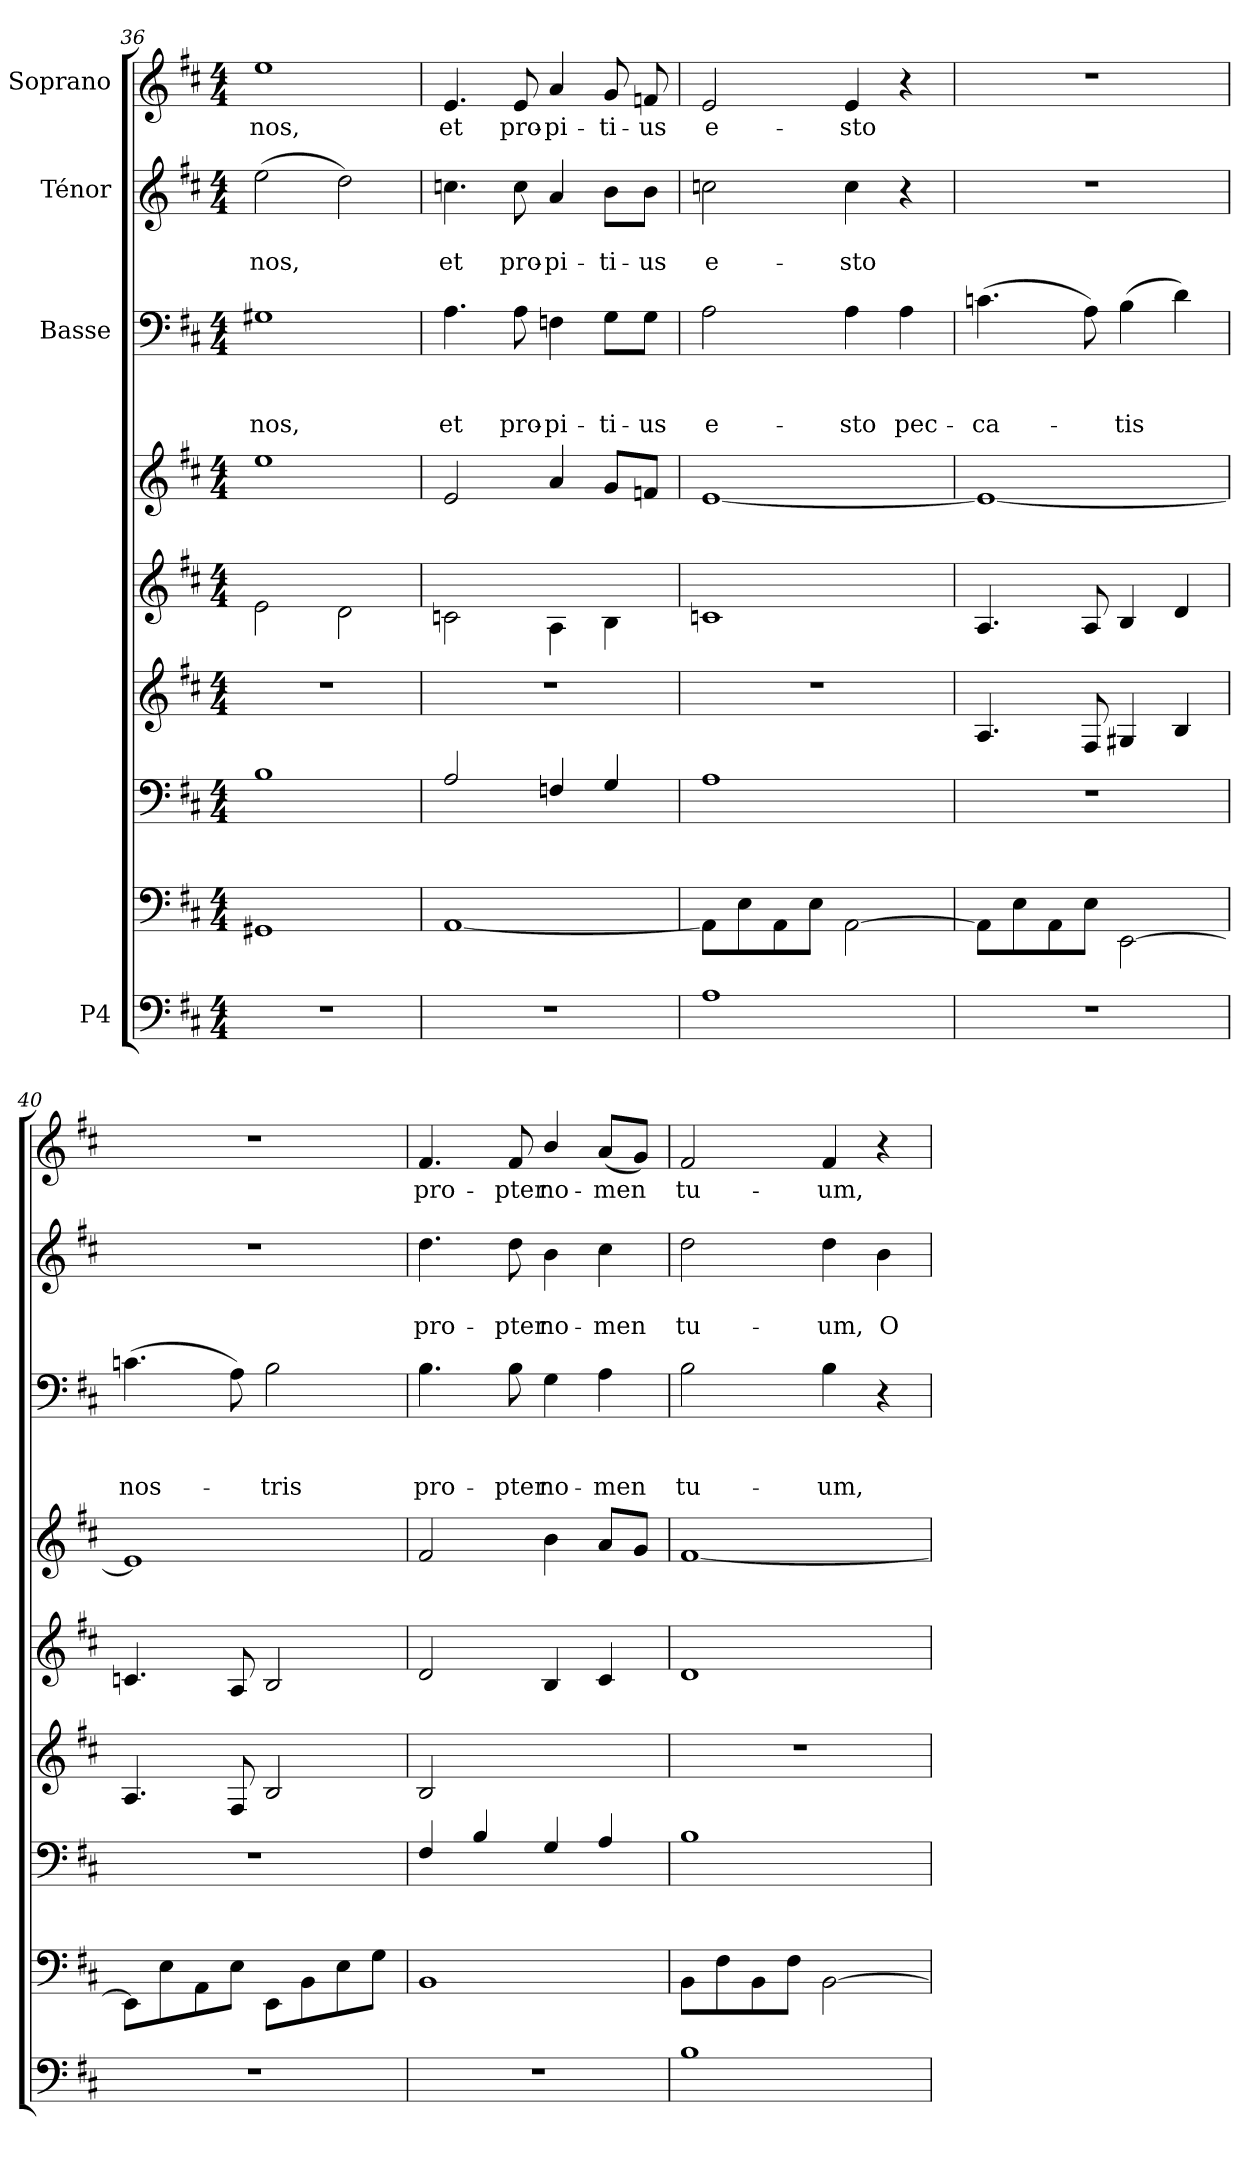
**kern	**kern	**kern	**kern	**kern	**kern	**kern	**text	**text	**text	**kern	**text	**text	**kern	**text
*part4	*part4	*part4	*part4	*part4	*part4	*part3	*part3	*part3	*part3	*part2	*part2	*part2	*part1	*part1
*staff9	*staff8	*staff7	*staff6	*staff5	*staff4	*staff3	*staff3	*staff3	*staff3	*staff2	*staff2	*staff2	*staff1	*staff1
*I"P4	*	*	*	*	*	*I"Basse	*	*	*	*I"Ténor	*	*	*I"Soprano	*
*clefF4	*clefF4	*clefF4	*clefG2	*clefG2	*clefG2	*clefF4	*	*	*	*clefG2	*	*	*clefG2	*
*	*	*	*	*	*	*	*	*	*	*ITrd7c12	*	*	*	*
*k[f#c#]	*k[f#c#]	*k[f#c#]	*k[f#c#]	*k[f#c#]	*k[f#c#]	*k[f#c#]	*	*	*	*k[f#c#]	*	*	*k[f#c#]	*
*D:	*D:	*D:	*D:	*D:	*D:	*D:	*	*	*	*D:	*	*	*D:	*
*M4/4	*M4/4	*M4/4	*M4/4	*M4/4	*M4/4	*M4/4	*	*	*	*M4/4	*	*	*M4/4	*
=36	=36	=36	=36	=36	=36	=36	=36	=36	=36	=36	=36	=36	=36	=36
!	!	!	!	!	!	!	!	!	!LO:LY:b	!	!	!LO:LY:b	!	!LO:LY:b
1r	1GG#X	1B	1r	2e\	1ee	1G#X	.	.	nos,	(>2e\	.	nos,	1ee	nos,
.	.	.	.	2d\	.	.	.	.	.	2d\)	.	.	.	.
=37	=37	=37	=37	=37	=37	=37	=37	=37	=37	=37	=37	=37	=37	=37
!	!	!	!	!	!	!	!	!	!LO:LY:b	!	!	!LO:LY:b	!	!LO:LY:b
1r	[<1AA	2A/	1r	2cn\	2e/	4.A\	.	.	et	4.cn\	.	et	4.e/	et
!	!	!	!	!	!	!	!	!	!LO:LY:b	!	!	!LO:LY:b	!	!LO:LY:b
.	.	.	.	.	.	8A\	.	.	pro-	8c\	.	pro-	8e/	pro-
!	!	!	!	!	!	!	!	!	!LO:LY:b	!	!	!LO:LY:b	!	!LO:LY:b
.	.	4Fn/	.	4A\	4a/	4Fn\	.	.	-pi-	4A/	.	-pi-	4a/	-pi-
!	!	!	!	!	!	!	!	!	!LO:LY:b	!	!	!LO:LY:b	!	!LO:LY:b
.	.	4G/	.	4B\	8g/L	8G\L	.	.	-ti-	8B\L	.	-ti-	8g/	-ti-
!	!	!	!	!	!	!	!	!	!LO:LY:b	!	!	!LO:LY:b	!	!LO:LY:b
.	.	.	.	.	8fn/J	8G\J	.	.	-us	8B\J	.	-us	8fn/	-us
=38	=38	=38	=38	=38	=38	=38	=38	=38	=38	=38	=38	=38	=38	=38
!	!	!	!	!	!	!	!	!	!LO:LY:b	!	!	!LO:LY:b	!	!LO:LY:b
1A	8AA\L]	1A	1r	1cn	[<1e	2A\	.	.	e-	2cn\	.	e-	2e/	e-
.	8E\	.	.	.	.	.	.	.	.	.	.	.	.	.
.	8AA\	.	.	.	.	.	.	.	.	.	.	.	.	.
.	8E\J	.	.	.	.	.	.	.	.	.	.	.	.	.
!	!	!	!	!	!	!	!	!	!LO:LY:b	!	!	!LO:LY:b	!	!LO:LY:b
.	[<2AA\	.	.	.	.	4A\	.	.	-sto	4c\	.	-sto	4e/	-sto
!	!	!	!	!	!	!	!	!	!LO:LY:b	!	!	!	!	!
.	.	.	.	.	.	4A\	.	.	pec-	4r	.	.	4r	.
=39	=39	=39	=39	=39	=39	=39	=39	=39	=39	=39	=39	=39	=39	=39
!	!	!	!	!	!	!	!	!	!LO:LY:b	!	!	!	!	!
1r	8AA\L]	1r	4.A/	4.A/	1e_	(>4.cn\	.	.	-ca-	1r	.	.	1r	.
.	8E\	.	.	.	.	.	.	.	.	.	.	.	.	.
.	8AA\	.	.	.	.	.	.	.	.	.	.	.	.	.
.	8E\J	.	8F#/	8A/	.	8A\)	.	.	.	.	.	.	.	.
!	!	!	!	!	!	!	!	!	!LO:LY:b	!	!	!	!	!
.	[>2EE\	.	4G#X/	4B/	.	(>4B\	.	.	-tis	.	.	.	.	.
.	.	.	4B/	4d/	.	4d\)	.	.	.	.	.	.	.	.
!!LO:PB:g=z
=40	=40	=40	=40	=40	=40	=40	=40	=40	=40	=40	=40	=40	=40	=40
!	!	!	!	!	!	!	!	!	!LO:LY:b	!	!	!	!	!
1r	8EE\L]	1r	4.A/	4.cn/	1e]	(>4.cn\	.	.	nos-	1r	.	.	1r	.
.	8E\	.	.	.	.	.	.	.	.	.	.	.	.	.
.	8AA\	.	.	.	.	.	.	.	.	.	.	.	.	.
.	8E\J	.	8F#/	8A/	.	8A\)	.	.	.	.	.	.	.	.
!	!	!	!	!	!	!	!	!	!LO:LY:b	!	!	!	!	!
.	8EE\L	.	2B/	2B/	.	2B\	.	.	-tris	.	.	.	.	.
.	8BB\	.	.	.	.	.	.	.	.	.	.	.	.	.
.	8E\	.	.	.	.	.	.	.	.	.	.	.	.	.
.	8G\J	.	.	.	.	.	.	.	.	.	.	.	.	.
=41	=41	=41	=41	=41	=41	=41	=41	=41	=41	=41	=41	=41	=41	=41
!	!	!	!	!	!	!	!	!	!LO:LY:b	!	!	!LO:LY:b	!	!LO:LY:b
1r	1BB	4F#/	2B/	2d/	2f#/	4.B\	.	.	pro-	4.d\	.	pro-	4.f#/	pro-
.	.	4B/	.	.	.	.	.	.	.	.	.	.	.	.
!	!	!	!	!	!	!	!	!	!LO:LY:b	!	!	!LO:LY:b	!	!LO:LY:b
.	.	.	.	.	.	8B\	.	.	-pter	8d\	.	-pter	8f#/	-pter
!	!	!	!	!	!	!	!	!	!LO:LY:b	!	!	!LO:LY:b	!	!LO:LY:b
.	.	4G/	2ryy	4B/	4b\	4G\	.	.	no-	4B\	.	no-	4b/	no-
!	!	!	!	!	!	!	!	!	!LO:LY:b	!	!	!LO:LY:b	!	!LO:LY:b
.	.	4A/	.	4c#/	8a/L	4A\	.	.	-men	4c#\	.	-men	(<8a/L	-men
.	.	.	.	.	8g/J	.	.	.	.	.	.	.	8g/J)	.
=42	=42	=42	=42	=42	=42	=42	=42	=42	=42	=42	=42	=42	=42	=42
!	!	!	!	!	!	!	!	!	!LO:LY:b	!	!	!LO:LY:b	!	!LO:LY:b
1B	8BB\L	1B	1r	1d	[>1f#	2B\	.	.	tu-	2d\	.	tu-	2f#/	tu-
.	8F#\	.	.	.	.	.	.	.	.	.	.	.	.	.
.	8BB\	.	.	.	.	.	.	.	.	.	.	.	.	.
.	8F#\J	.	.	.	.	.	.	.	.	.	.	.	.	.
!	!	!	!	!	!	!	!	!	!LO:LY:b	!	!	!LO:LY:b	!	!LO:LY:b
.	[>2BB\	.	.	.	.	4B\	.	.	-um,	4d\	.	-um,	4f#/	-um,
!	!	!	!	!	!	!	!	!	!	!	!	!LO:LY:b	!	!
.	.	.	.	.	.	4r	.	.	.	4B\	.	O	4r	.
=	=	=	=	=	=	=	=	=	=	=	=	=	=	=
*-	*-	*-	*-	*-	*-	*-	*-	*-	*-	*-	*-	*-	*-	*-
